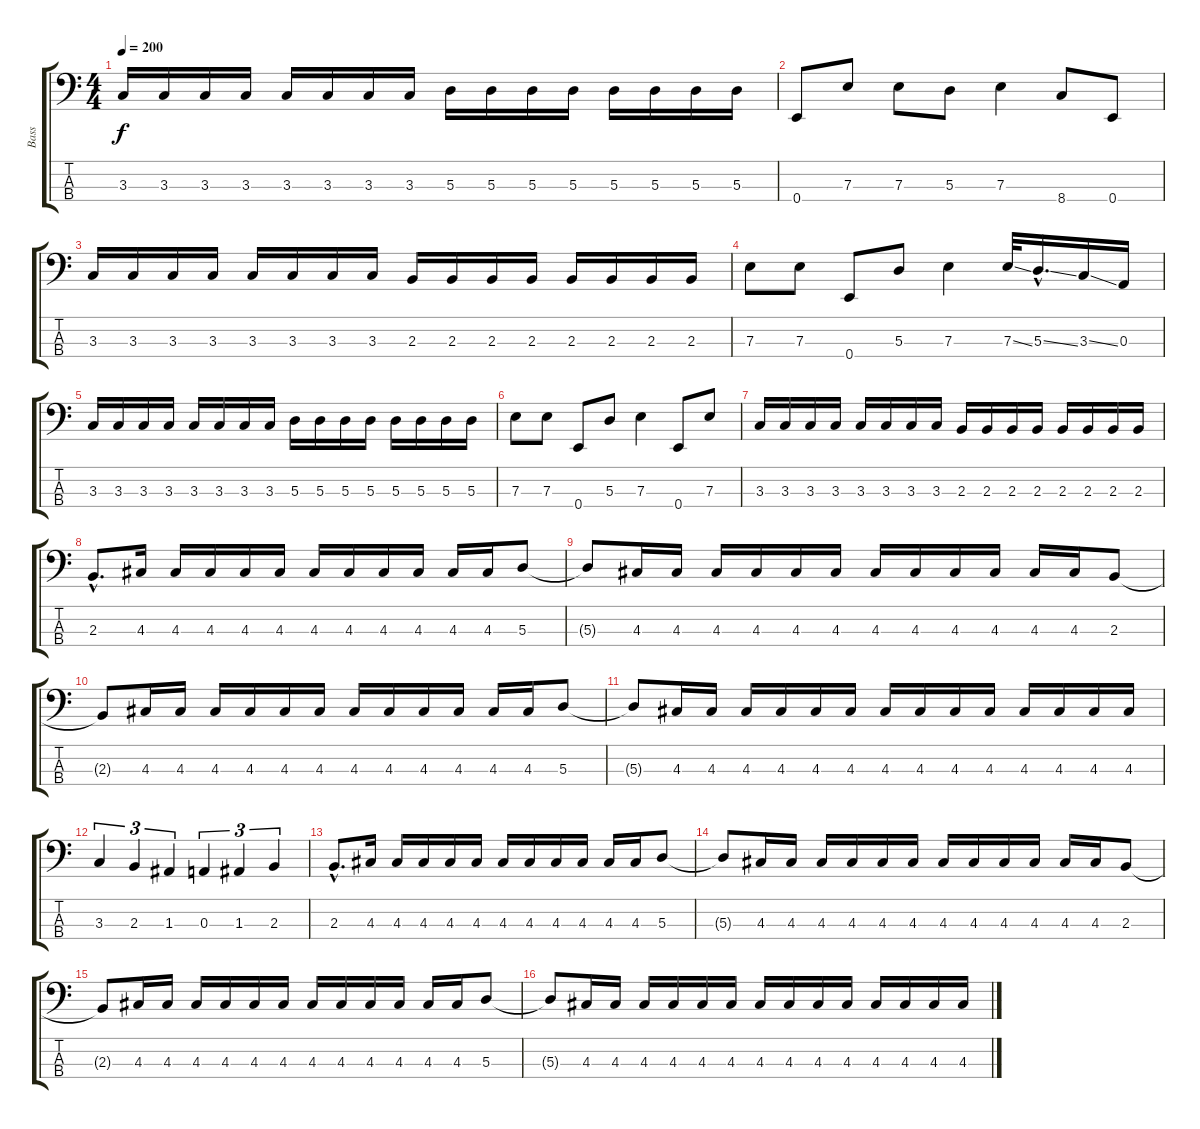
\track ("Bass" "Bass") {instrument electricbasspick}
\staff {score tabs}
\tuning (G2 D2 A1 E1) {hide}
\ts (4 4)
\tempo 200
\clef f4
\ks c
3.3.16{dy f} 3.3.16 3.3.16 3.3.16 3.3.16 3.3.16 3.3.16 3.3.16 5.3.16 5.3.16 5.3.16 5.3.16 5.3.16 5.3.16 5.3.16 5.3.16 |
0.4.8 7.3.8 7.3.8 5.3.8 7.3.4 8.4.8 0.4.8 |
3.3.16 3.3.16 3.3.16 3.3.16 3.3.16 3.3.16 3.3.16 3.3.16 2.3.16 2.3.16 2.3.16 2.3.16 2.3.16 2.3.16 2.3.16 2.3.16 |
7.3.8 7.3.8 0.4.8 5.3.8 7.3.4 7.3{ss}.32 5.3{ss hac}.16{d} 3.3{ss}.16 0.3.16 |
3.3.16 3.3.16 3.3.16 3.3.16 3.3.16 3.3.16 3.3.16 3.3.16 5.3.16 5.3.16 5.3.16 5.3.16 5.3.16 5.3.16 5.3.16 5.3.16 |
7.3.8 7.3.8 0.4.8 5.3.8 7.3.4 0.4.8 7.3.8 |
3.3.16 3.3.16 3.3.16 3.3.16 3.3.16 3.3.16 3.3.16 3.3.16 2.3.16 2.3.16 2.3.16 2.3.16 2.3.16 2.3.16 2.3.16 2.3.16 |
2.3{hac}.8{d} 4.3.16 4.3.16 4.3.16 4.3.16 4.3.16 4.3.16 4.3.16 4.3.16 4.3.16 4.3.16 4.3.16 5.3.8 |
5.3{t}.8 4.3.16 4.3.16 4.3.16 4.3.16 4.3.16 4.3.16 4.3.16 4.3.16 4.3.16 4.3.16 4.3.16 4.3.16 2.3.8 |
2.3{t}.8 4.3.16 4.3.16 4.3.16 4.3.16 4.3.16 4.3.16 4.3.16 4.3.16 4.3.16 4.3.16 4.3.16 4.3.16 5.3.8 |
5.3{t}.8 4.3.16 4.3.16 4.3.16 4.3.16 4.3.16 4.3.16 4.3.16 4.3.16 4.3.16 4.3.16 4.3.16 4.3.16 4.3.16 4.3.16 |
3.3.4{tu (3 2)} 2.3.4{tu (3 2)} 1.3.4{tu (3 2)} 0.3.4{tu (3 2)} 1.3.4{tu (3 2)} 2.3.4{tu (3 2)} |
2.3{hac}.8{d} 4.3.16 4.3.16 4.3.16 4.3.16 4.3.16 4.3.16 4.3.16 4.3.16 4.3.16 4.3.16 4.3.16 5.3.8 |
5.3{t}.8 4.3.16 4.3.16 4.3.16 4.3.16 4.3.16 4.3.16 4.3.16 4.3.16 4.3.16 4.3.16 4.3.16 4.3.16 2.3.8 |
2.3{t}.8 4.3.16 4.3.16 4.3.16 4.3.16 4.3.16 4.3.16 4.3.16 4.3.16 4.3.16 4.3.16 4.3.16 4.3.16 5.3.8 |
5.3{t}.8 4.3.16 4.3.16 4.3.16 4.3.16 4.3.16 4.3.16 4.3.16 4.3.16 4.3.16 4.3.16 4.3.16 4.3.16 4.3.16 4.3.16
